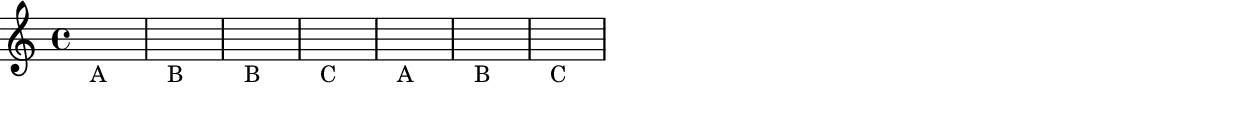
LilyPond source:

%% Generated by lilypond-book
%% Options: [exampleindent=10.16\mm,indent=0\mm,line-width=160\mm,paper-height=845.047\pt,paper-width=597.508\pt,papersize='(cons (* 597.508 pt) (* 845.047 pt))]
\include "lilypond-book-preamble.ly"


% ****************************************************************
% Start cut-&-pastable-section
% ****************************************************************

#(ly:set-option 'eps-box-padding 3.000000)



\paper {
  #(set-paper-size '(cons (* 597.508 pt) (* 845.047 pt)))
  indent = 0\mm
  line-width = 160\mm
  % offset the left padding, also add 1mm as lilypond creates cropped
  % images with a little space on the right
  line-width = #(- line-width (* mm  3.000000) (* mm 1))
}

\layout {
  
}




% ****************************************************************
% ly snippet:
% ****************************************************************
\sourcefilename "/lilypond-2.25.16/input/regression/volta-spec-volta-in-segno.ly"
\sourcefileline 0
\version "2.23.6"

#(ly:set-option 'warning-as-error #t)

\header {
  texidoc="@code{\\volta} and @code{\\unfolded} can remove/add music
in the main body of a repeated section even if they change the length.
In this case, a repeat is skipped after @emph{D.C.}"
}

innerRepeatedSection = s1_"B"

piece = \new Voice \fixed c' {
  \repeat segno 2 {
    s1_"A"
    \volta 1 \repeat volta 2 \innerRepeatedSection
    \volta 2 \unfolded \innerRepeatedSection
    s1_"C"
  }
}

\new Score { \piece }
\new Score { \unfoldRepeats \piece }



% ****************************************************************
% end ly snippet
% ****************************************************************
